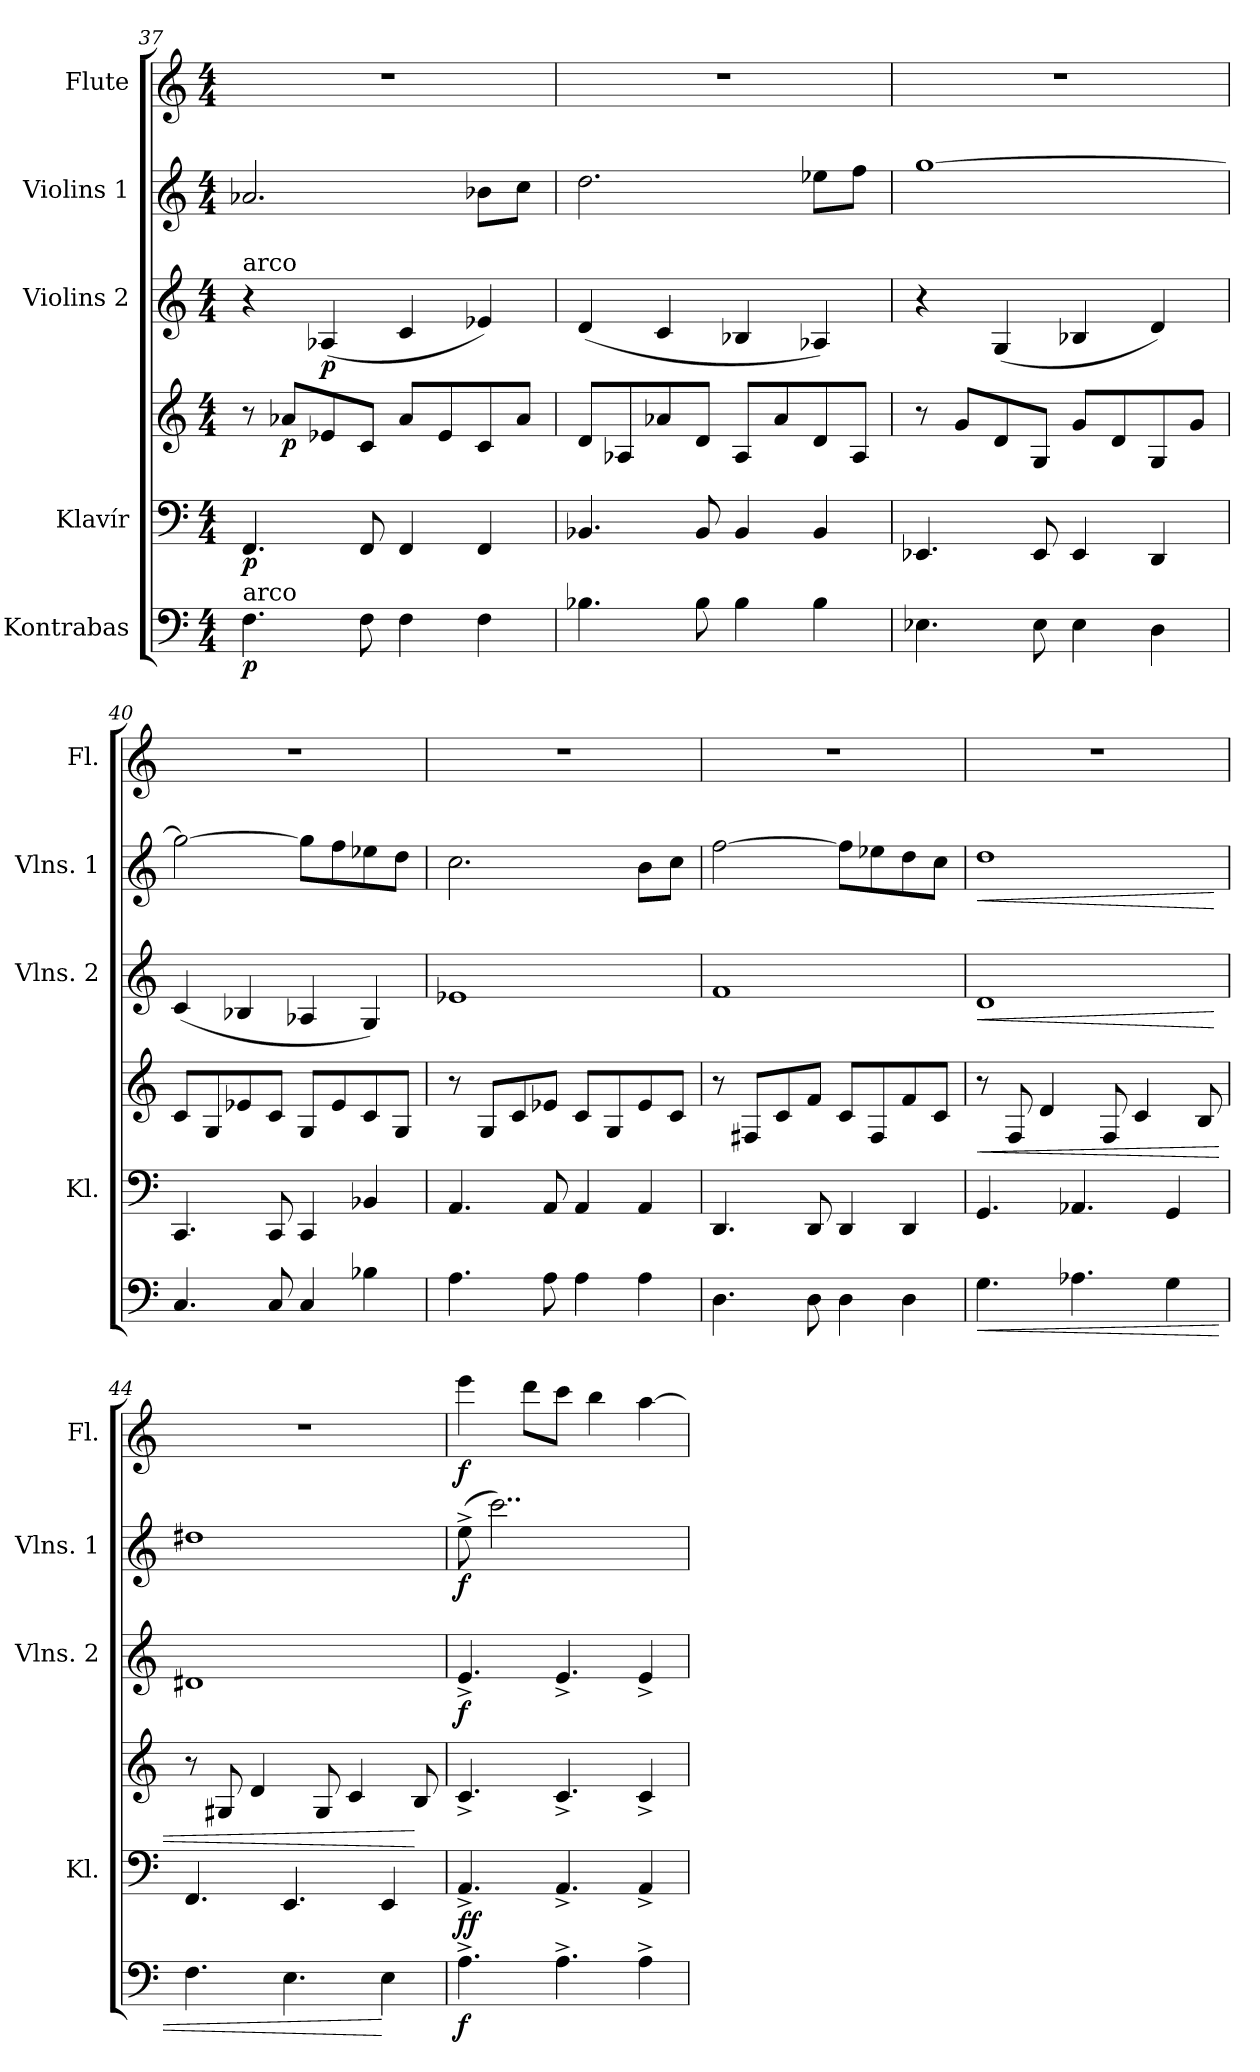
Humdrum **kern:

**kern	**dynam	**kern	**kern	**dynam	**kern	**dynam	**kern	**dynam	**kern	**dynam
*part5	*part5	*part4	*part4	*part4	*part3	*part3	*part2	*part2	*part1	*part1
*staff6	*staff6	*staff5	*staff4	*staff4/5	*staff3	*staff3	*staff2	*staff2	*staff1	*staff1
*I"Kontrabas	*	*I"Klavír	*	*	*I"Violins 2	*	*I"Violins 1	*	*I"Flute	*
*	*	*I'Kl.	*	*	*I'Vlns. 2	*	*I'Vlns. 1	*	*I'Fl.	*
*clefF4	*	*clefF4	*clefG2	*	*clefG2	*	*clefG2	*	*clefG2	*
*ITrd7c12	*	*	*	*	*	*	*	*	*	*
*k[]	*	*k[]	*k[]	*	*k[]	*	*k[]	*	*k[]	*
*M4/4	*	*M4/4	*M4/4	*	*M4/4	*	*M4/4	*	*M4/4	*
=37	=37	=37	=37	=37	=37	=37	=37	=37	=37	=37
!	!	!	!	!	!LO:TX:a:t=arco	!	!	!	!	!
!LO:TX:a:t=arco	!	!	!	!	!	!	!	!	!	!
!	!LO:DY:b	!	!	!LO:DY:b=2	!	!	!	!	!	!
4.FF\	p	4.FF/	8r	p	4r	.	2.a-X/	.	1r	.
!	!	!	!	!LO:DY:b	!	!	!	!	!	!
.	.	.	8a-X/L	p	.	.	.	.	.	.
!	!	!	!	!	!	!LO:DY:b	!	!	!	!
.	.	.	8e-X/	.	(4A-X/	p	.	.	.	.
8FF\	.	8FF/	8c/J	.	.	.	.	.	.	.
4FF\	.	4FF/	8a-/L	.	4c/	.	.	.	.	.
.	.	.	8e-/	.	.	.	.	.	.	.
4FF\	.	4FF/	8c/	.	4e-X/)	.	8b-X\L	.	.	.
.	.	.	8a-/J	.	.	.	8cc\J	.	.	.
!!LO:LB:g=z
=38	=38	=38	=38	=38	=38	=38	=38	=38	=38	=38
4.BB-X\	.	4.BB-X/	8d/L	.	(4d/	.	2.dd\	.	1r	.
.	.	.	8A-X/	.	.	.	.	.	.	.
.	.	.	8a-X/	.	4c/	.	.	.	.	.
8BB-\	.	8BB-/	8d/J	.	.	.	.	.	.	.
4BB-\	.	4BB-/	8A-/L	.	4B-X/	.	.	.	.	.
.	.	.	8a-/	.	.	.	.	.	.	.
4BB-\	.	4BB-/	8d/	.	4A-X/)	.	8ee-X\L	.	.	.
.	.	.	8A-/J	.	.	.	8ff\J	.	.	.
=39	=39	=39	=39	=39	=39	=39	=39	=39	=39	=39
4.EE-X\	.	4.EE-X/	8r	.	4r	.	[1gg	.	1r	.
.	.	.	8g/L	.	.	.	.	.	.	.
.	.	.	8d/	.	(4G/	.	.	.	.	.
8EE-\	.	8EE-/	8G/J	.	.	.	.	.	.	.
4EE-\	.	4EE-/	8g/L	.	4B-X/	.	.	.	.	.
.	.	.	8d/	.	.	.	.	.	.	.
4DD\	.	4DD/	8G/	.	4d/)	.	.	.	.	.
.	.	.	8g/J	.	.	.	.	.	.	.
=40	=40	=40	=40	=40	=40	=40	=40	=40	=40	=40
4.CC/	.	4.CC/	8c/L	.	(4c/	.	2gg\_	.	1r	.
.	.	.	8G/	.	.	.	.	.	.	.
.	.	.	8e-X/	.	4B-X/	.	.	.	.	.
8CC/	.	8CC/	8c/J	.	.	.	.	.	.	.
4CC/	.	4CC/	8G/L	.	4A-X/	.	8gg\L]	.	.	.
.	.	.	8e-/	.	.	.	8ff\	.	.	.
4BB-X\	.	4BB-X/	8c/	.	4G/)	.	8ee-X\	.	.	.
.	.	.	8G/J	.	.	.	8dd\J	.	.	.
=41	=41	=41	=41	=41	=41	=41	=41	=41	=41	=41
4.AA\	.	4.AA/	8r	.	1e-X	.	2.cc\	.	1r	.
.	.	.	8G/L	.	.	.	.	.	.	.
.	.	.	8c/	.	.	.	.	.	.	.
8AA\	.	8AA/	8e-X/J	.	.	.	.	.	.	.
4AA\	.	4AA/	8c/L	.	.	.	.	.	.	.
.	.	.	8G/	.	.	.	.	.	.	.
4AA\	.	4AA/	8e-/	.	.	.	8b\L	.	.	.
.	.	.	8c/J	.	.	.	8cc\J	.	.	.
=42	=42	=42	=42	=42	=42	=42	=42	=42	=42	=42
4.DD\	.	4.DD/	8r	.	1f	.	[2ff\	.	1r	.
.	.	.	8F#X/L	.	.	.	.	.	.	.
.	.	.	8c/	.	.	.	.	.	.	.
8DD\	.	8DD/	8f/J	.	.	.	.	.	.	.
4DD\	.	4DD/	8c/L	.	.	.	8ff\L]	.	.	.
.	.	.	8F#/	.	.	.	8ee-X\	.	.	.
4DD\	.	4DD/	8f/	.	.	.	8dd\	.	.	.
.	.	.	8c/J	.	.	.	8cc\J	.	.	.
=43	=43	=43	=43	=43	=43	=43	=43	=43	=43	=43
!	!LO:HP:b	!	!	!LO:HP:b	!	!LO:HP:b	!	!LO:HP:b	!	!
4.GG\	<	4.GG/	8r	<	1d	<	1dd	<	1r	.
.	.	.	8F/	.	.	.	.	.	.	.
.	.	.	4d/	.	.	.	.	.	.	.
4.AA-X\	.	4.AA-X/	.	.	.	.	.	.	.	.
.	.	.	8F/	.	.	.	.	.	.	.
.	.	.	4c/	.	.	.	.	.	.	.
4GG\	.	4GG/	.	.	.	.	.	.	.	.
.	.	.	8B/	.	.	.	.	.	.	.
.	.	.	.	.	.	[	.	[	.	.
=44	=44	=44	=44	=44	=44	=44	=44	=44	=44	=44
4.FF\	.	4.FF/	8r	.	1d#X	.	1dd#X	.	1r	.
.	.	.	8G#X/	.	.	.	.	.	.	.
.	.	.	4d/	.	.	.	.	.	.	.
4.EE\	.	4.EE/	.	.	.	.	.	.	.	.
.	.	.	8G#/	.	.	.	.	.	.	.
.	.	.	4c/	.	.	.	.	.	.	.
4EE\	[	4EE/	.	.	.	.	.	.	.	.
.	.	.	8B/	[	.	.	.	.	.	.
=45	=45	=45	=45	=45	=45	=45	=45	=45	=45	=45
!	!LO:DY:b	!	!	!LO:DY:b=2	!	!	!	!	!	!
!	!	!	!	!LO:DY:n=1:b	!	!LO:DY:b	!	!LO:DY:b	!	!LO:DY:b
4.AA^\	f	4.AA^/	4.c^/	f f	4.e^/	f	(8ee^\	f	4eee\	f
.	.	.	.	.	.	.	2..ccc\)	.	.	.
.	.	.	.	.	.	.	.	.	8ddd\L	.
4.AA^\	.	4.AA^/	4.c^/	.	4.e^/	.	.	.	8ccc\J	.
.	.	.	.	.	.	.	.	.	4bb\	.
4AA^\	.	4AA^/	4c^/	.	4e^/	.	.	.	[4aa\	.
=	=	=	=	=	=	=	=	=	=	=
*-	*-	*-	*-	*-	*-	*-	*-	*-	*-	*-
